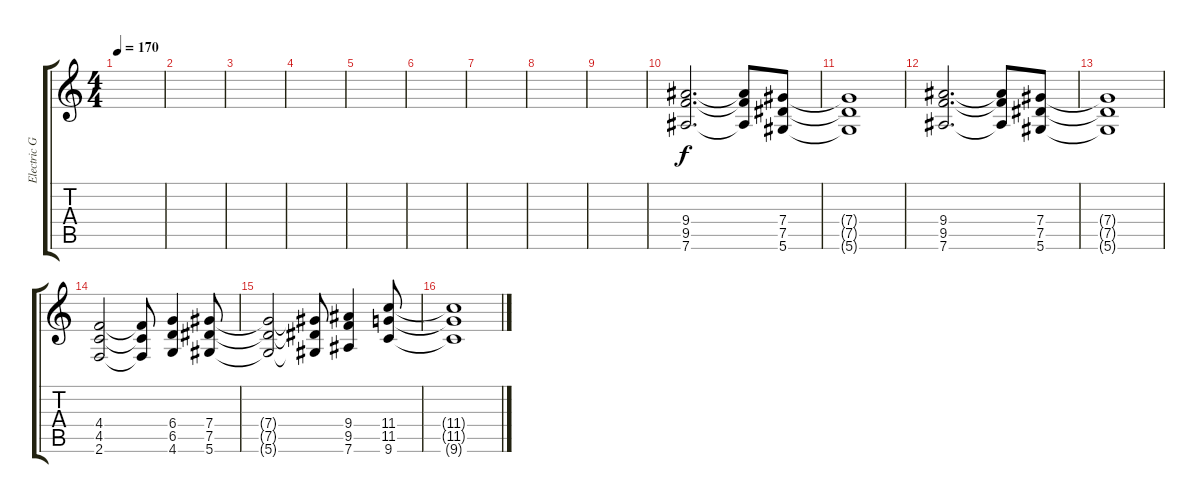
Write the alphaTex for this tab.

\track ("Electric Guitar" "Electric G") {instrument overdrivenguitar}
\staff {score tabs}
\tuning (Eb4 Bb3 Gb3 Db3 Ab2 Eb2) {hide}
\ts (4 4)
\tempo 170
\clef g2
\ks c
|
|
|
|
|
|
|
|
|
(9.4 9.5 7.6).2{d} (9.4{t} 9.5{t} 7.6{t}).8 (7.4 7.5 5.6).8 |
(7.4{t} 7.5{t} 5.6{t}).1 |
(9.4 9.5 7.6).2{d} (9.4{t} 9.5{t} 7.6{t}).8 (7.4 7.5 5.6).8 |
(7.4{t} 7.5{t} 5.6{t}).1 |
(4.4 4.5 2.6).2 (4.4{t} 4.5{t} 2.6{t}).8 (6.4 6.5 4.6).4 (7.4 7.5 5.6).8 |
(7.4{t} 7.5{t} 5.6{t}).2 (7.4{t} 7.5{t} 5.6{t}).8 (9.4 9.5 7.6).4 (11.4 11.5 9.6).8 |
(11.4{t} 11.5{t} 9.6{t}).1
